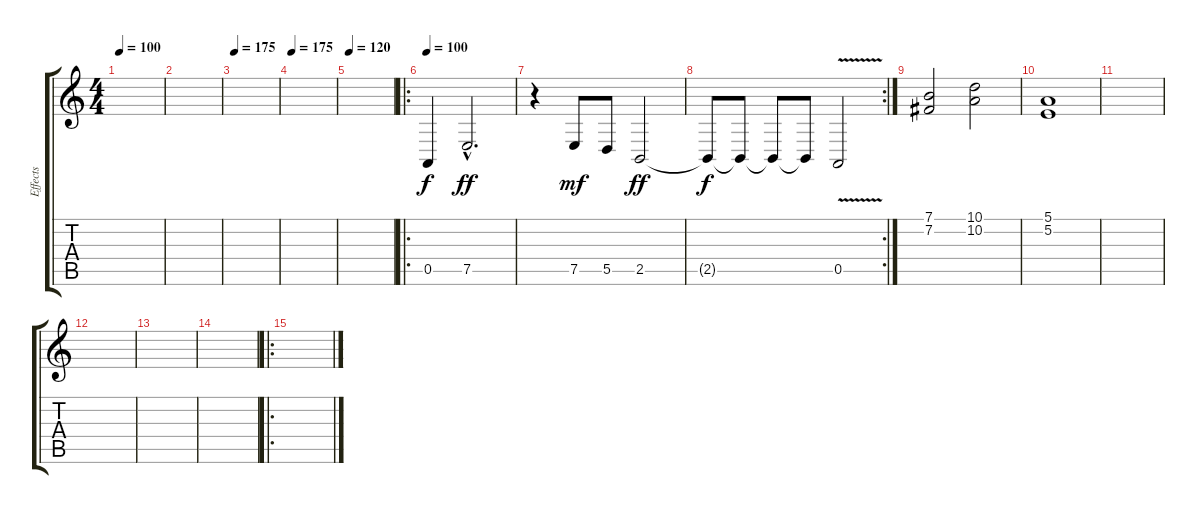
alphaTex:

\track ("Effects" "Effects") {instrument choiraahs}
\staff {score tabs}
\tuning (E4 B3 G3 D3 A2 E2) {hide}
\ts (4 4)
\tempo 100
\clef g2
\ks c
|
|
\section ("" "")
\tempo 175
|
\tempo 175
|
\tempo 120
|
\ro
\section ("" "")
\tempo 100
0.5.4 7.5{hac}.2{d dy ff} |
r.4 7.5.8{dy mf} 5.5.8 2.5.2{dy ff} |
\rc 2
2.5{t}.8{dy f} 2.5{t}.8 2.5{t}.8 2.5{t}.8 0.5{v}.2 |
(7.1 7.2).2 (10.1 10.2).2 |
(5.1 5.2).1 |
|
|
|
|
\ro
\section ("" "")
